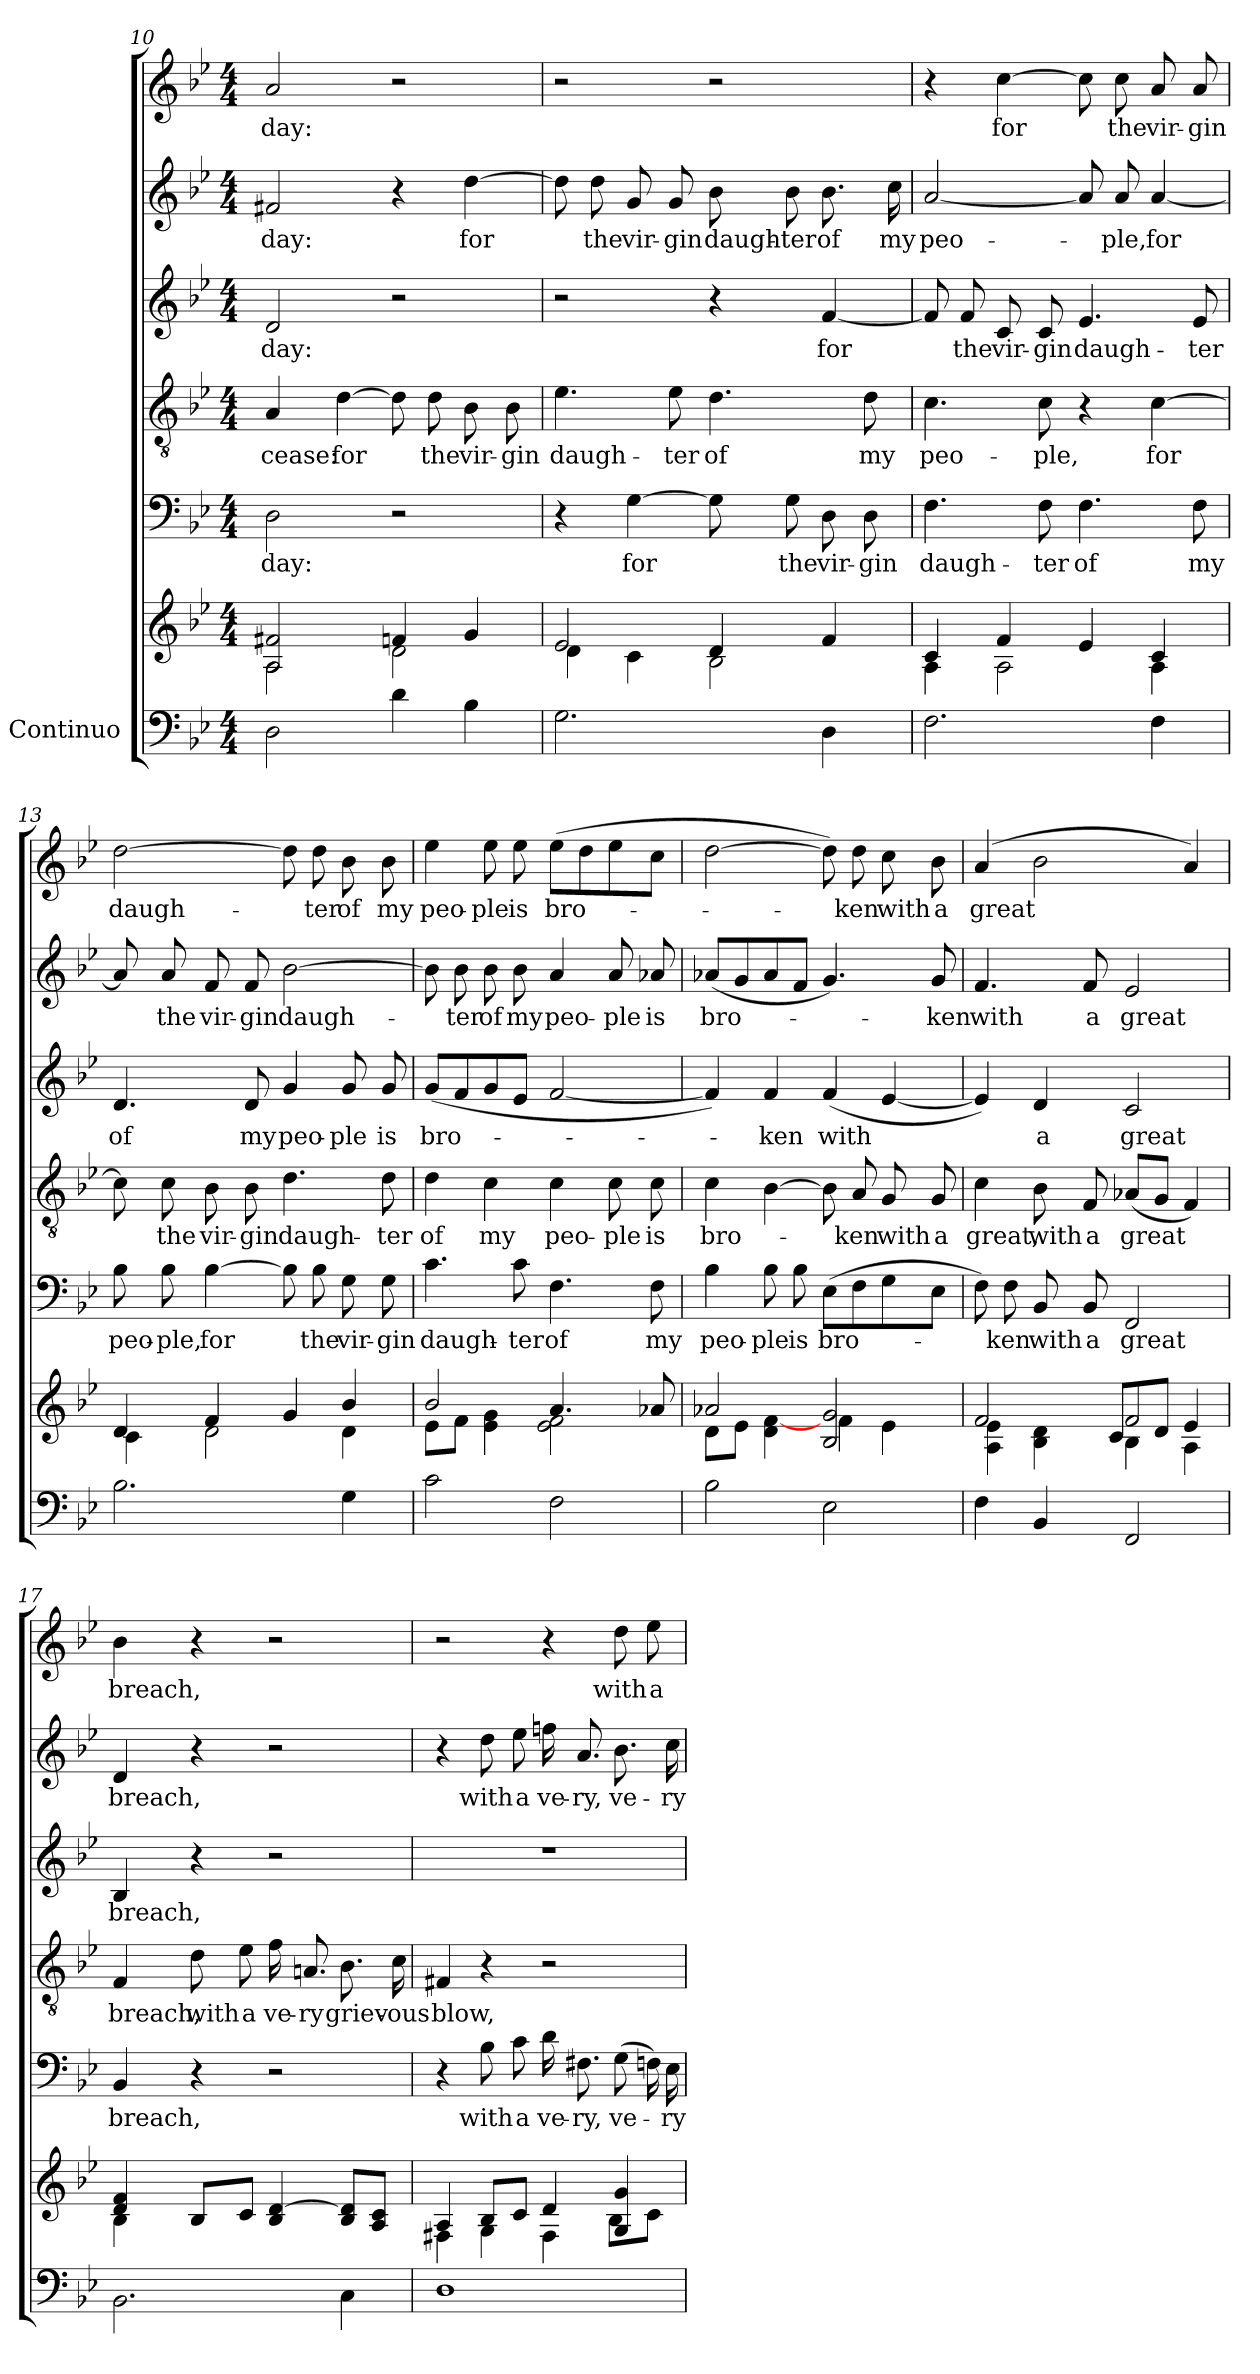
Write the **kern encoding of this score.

**kern	**kern	**kern	**text	**kern	**text	**kern	**text	**kern	**text	**kern	**text
*part6	*part6	*part5	*part5	*part4	*part4	*part3	*part3	*part2	*part2	*part1	*part1
*staff7	*staff6	*staff5	*staff5	*staff4	*staff4	*staff3	*staff3	*staff2	*staff2	*staff1	*staff1
*I"Continuo	*	*	*	*	*	*	*	*	*	*	*
*clefF4	*clefG2	*clefF4	*	*clefGv2	*	*clefG2	*	*clefG2	*	*clefG2	*
*k[b-e-]	*k[b-e-]	*k[b-e-]	*	*k[b-e-]	*	*k[b-e-]	*	*k[b-e-]	*	*k[b-e-]	*
*g:	*g:	*g:	*	*g:	*	*g:	*	*g:	*	*g:	*
*M4/4	*M4/4	*M4/4	*	*M4/4	*	*M4/4	*	*M4/4	*	*M4/4	*
=10	=10	=10	=10	=10	=10	=10	=10	=10	=10	=10	=10
*	*^	*	*	*	*	*	*	*	*	*	*
!	!	!	!	!LO:LY:b	!	!LO:LY:b	!	!LO:LY:b	!	!LO:LY:b	!	!LO:LY:b
2D\	2A/ 2f#X/	2A\	2D\	day:	4A/	cease:	2d/	day:	2f#X/	day:	2a/	day:
!	!	!	!	!	!	!LO:LY:b	!	!	!	!	!	!
.	.	.	.	.	[>4d\	for	.	.	.	.	.	.
4d\	4fn/	2d\	2r	.	8d\]	.	2r	.	4r	.	2r	.
!	!	!	!	!	!	!LO:LY:b	!	!	!	!	!	!
.	.	.	.	.	8d\	the	.	.	.	.	.	.
!	!	!	!	!	!	!LO:LY:b	!	!	!	!LO:LY:b	!	!
4B-\	4g/	.	.	.	8B-\	vir-	.	.	[>4dd\	for	.	.
!	!	!	!	!	!	!LO:LY:b	!	!	!	!	!	!
.	.	.	.	.	8B-\	-gin	.	.	.	.	.	.
=11	=11	=11	=11	=11	=11	=11	=11	=11	=11	=11	=11	=11
!	!	!	!	!	!	!LO:LY:b	!	!	!	!	!	!
2.G\	2e-/	4d\	4r	.	4.e-\	daugh-	2r	.	8dd\]	.	2r	.
!	!	!	!	!	!	!	!	!	!	!LO:LY:b	!	!
.	.	.	.	.	.	.	.	.	8dd\	the	.	.
!	!	!	!	!LO:LY:b	!	!	!	!	!	!LO:LY:b	!	!
.	.	4c\	[>4G\	for	.	.	.	.	8g/	vir-	.	.
!	!	!	!	!	!	!LO:LY:b	!	!	!	!LO:LY:b	!	!
.	.	.	.	.	8e-\	-ter	.	.	8g/	-gin	.	.
!	!	!	!	!	!	!LO:LY:b	!	!	!	!LO:LY:b	!	!
.	4d/	2B-\	8G\]	.	4.d\	of	4r	.	8b-\	daugh-	2r	.
!	!	!	!	!LO:LY:b	!	!	!	!	!	!LO:LY:b	!	!
.	.	.	8G\	the	.	.	.	.	8b-\	-ter	.	.
!	!	!	!	!LO:LY:b	!	!	!	!LO:LY:b	!	!LO:LY:b	!	!
4D\	4f/	.	8D\	vir-	.	.	[<4f/	for	8.b-\	of	.	.
!	!	!	!	!LO:LY:b	!	!LO:LY:b	!	!	!	!	!	!
.	.	.	8D\	-gin	8d\	my	.	.	.	.	.	.
!	!	!	!	!	!	!	!	!	!	!LO:LY:b	!	!
.	.	.	.	.	.	.	.	.	16cc\	my	.	.
!!LO:PB:g=z
=12	=12	=12	=12	=12	=12	=12	=12	=12	=12	=12	=12	=12
!	!	!	!	!LO:LY:b	!	!LO:LY:b	!	!	!	!LO:LY:b	!	!
2.F\	4c/	4A\	4.F\	daugh-	4.c\	peo-	8f/]	.	[<2a/	peo-	4r	.
!	!	!	!	!	!	!	!	!LO:LY:b	!	!	!	!
.	.	.	.	.	.	.	8f/	the	.	.	.	.
!	!	!	!	!	!	!	!	!LO:LY:b	!	!	!	!LO:LY:b
.	4f/	2A\	.	.	.	.	8c/	vir-	.	.	[>4cc\	for
!	!	!	!	!LO:LY:b	!	!LO:LY:b	!	!LO:LY:b	!	!	!	!
.	.	.	8F\	-ter	8c\	-ple,	8c/	-gin	.	.	.	.
!	!	!	!	!LO:LY:b	!	!	!	!LO:LY:b	!	!	!	!
.	4e-/	.	4.F\	of	4r	.	4.e-/	daugh-	8a/]	.	8cc\]	.
!	!	!	!	!	!	!	!	!	!	!LO:LY:b	!	!LO:LY:b
.	.	.	.	.	.	.	.	.	8a/	-ple,	8cc\	the
!	!	!	!	!	!	!LO:LY:b	!	!	!	!LO:LY:b	!	!LO:LY:b
4F\	4c/	4A\	.	.	[>4c\	for	.	.	[<4a/	for	8a/	vir-
!	!	!	!	!LO:LY:b	!	!	!	!LO:LY:b	!	!	!	!LO:LY:b
.	.	.	8F\	my	.	.	8e-/	-ter	.	.	8a/	-gin
=13	=13	=13	=13	=13	=13	=13	=13	=13	=13	=13	=13	=13
!	!	!	!	!LO:LY:b	!	!	!	!LO:LY:b	!	!	!	!LO:LY:b
2.B-\	4d/	4c\	8B-\	peo-	8c\]	.	4.d/	of	8a/]	.	[>2dd\	daugh-
!	!	!	!	!LO:LY:b	!	!LO:LY:b	!	!	!	!LO:LY:b	!	!
.	.	.	8B-\	-ple,	8c\	the	.	.	8a/	the	.	.
!	!	!	!	!LO:LY:b	!	!LO:LY:b	!	!	!	!LO:LY:b	!	!
.	4f/	2d\	[>4B-\	for	8B-\	vir-	.	.	8f/	vir-	.	.
!	!	!	!	!	!	!LO:LY:b	!	!LO:LY:b	!	!LO:LY:b	!	!
.	.	.	.	.	8B-\	-gin	8d/	my	8f/	-gin	.	.
!	!	!	!	!	!	!LO:LY:b	!	!LO:LY:b	!	!LO:LY:b	!	!
.	4g/	.	8B-\]	.	4.d\	daugh-	4g/	peo-	[>2b-\	daugh-	8dd\]	.
!	!	!	!	!LO:LY:b	!	!	!	!	!	!	!	!LO:LY:b
.	.	.	8B-\	the	.	.	.	.	.	.	8dd\	-ter
!	!	!	!	!LO:LY:b	!	!	!	!LO:LY:b	!	!	!	!LO:LY:b
4G\	4b-/	4d\	8G\	vir-	.	.	8g/	-ple	.	.	8b-\	of
!	!	!	!	!LO:LY:b	!	!LO:LY:b	!	!LO:LY:b	!	!	!	!LO:LY:b
.	.	.	8G\	-gin	8d\	-ter	8g/	is	.	.	8b-\	my
=14	=14	=14	=14	=14	=14	=14	=14	=14	=14	=14	=14	=14
!	!	!	!	!LO:LY:b	!	!LO:LY:b	!	!LO:LY:b	!	!	!	!LO:LY:b
2c\	2b-/	8e-\L	4.c\	daugh-	4d\	of	(<8g/L	bro-	8b-\]	.	4ee-\	peo-
!	!	!	!	!	!	!	!	!	!	!LO:LY:b	!	!
.	.	8f\J	.	.	.	.	8f/	.	8b-\	-ter	.	.
!	!	!	!	!	!	!LO:LY:b	!	!	!	!LO:LY:b	!	!LO:LY:b
.	.	4e-\ 4g\	.	.	4c\	my	8g/	.	8b-\	of	8ee-\	-ple
!	!	!	!	!LO:LY:b	!	!	!	!	!	!LO:LY:b	!	!LO:LY:b
.	.	.	8c\	-ter	.	.	8e-/J	.	8b-\	my	8ee-\	is
!	!	!	!	!LO:LY:b	!	!LO:LY:b	!	!	!	!LO:LY:b	!	!LO:LY:b
2F\	4.a/	2e-\ 2f\	4.F\	of	4c\	peo-	[<2f/	.	4a/	peo-	(>8ee-\L	bro-
.	.	.	.	.	.	.	.	.	.	.	8dd\	.
!	!	!	!	!	!	!LO:LY:b	!	!	!	!LO:LY:b	!	!
.	.	.	.	.	8c\	-ple	.	.	8a/	-ple	8ee-\	.
!	!	!	!	!LO:LY:b	!	!LO:LY:b	!	!	!	!LO:LY:b	!	!
.	8a-X/	.	8F\	my	8c\	is	.	.	8a-X/	is	8cc\J	.
!!LO:LB:g=z
=15	=15	=15	=15	=15	=15	=15	=15	=15	=15	=15	=15	=15
!	!	!	!	!LO:LY:b	!	!LO:LY:b	!	!	!	!LO:LY:b	!	!
2B-\	2a-X/	8d\L	4B-\	peo-	4c\	bro-	4f/])	.	(<8a-X/L	bro-	[>2dd\	.
.	.	8e-\J	.	.	.	.	.	.	8g/	.	.	.
!	!	!	!	!LO:LY:b	!	!	!	!LO:LY:b	!	!	!	!
.	.	4d\ [<4f\	8B-\	-ple	[>4B-\	.	4f/	-ken	8a-/	.	.	.
!	!	!	!	!LO:LY:b	!	!	!	!	!	!	!	!
.	.	.	8B-\	is	.	.	.	.	8f/J	.	.	.
!	!	!	!	!LO:LY:b	!	!	!	!LO:LY:b	!	!	!	!
2E-\	2B-/ 2g/	4f\	(>8E-\L	bro-	8B-\]	.	(<4f/	with	4.g/)	.	8dd\])	.
!	!	!	!	!	!	!LO:LY:b	!	!	!	!	!	!LO:LY:b
.	.	.	8F\	.	8A/	-ken	.	.	.	.	8dd\	-ken
!	!	!	!	!	!	!LO:LY:b	!	!	!	!	!	!LO:LY:b
.	.	4e-\	8G\	.	8G/	with	[<4e-/	.	.	.	8cc\	with
!	!	!	!	!	!	!LO:LY:b	!	!	!	!LO:LY:b	!	!LO:LY:b
.	.	.	8E-\J	.	8G/	a	.	.	8g/	-ken	8b-\	a
=16	=16	=16	=16	=16	=16	=16	=16	=16	=16	=16	=16	=16
*	*	*^	*	*	*	*	*	*	*	*	*	*
!	!	!	!	!	!	!	!LO:LY:b	!	!	!	!LO:LY:b	!	!LO:LY:b
4F\	2f/	4A\ 4e-\	2ryy	8F\)	.	4c\	great,	4e-/])	.	4.f/	with	(4a/	great
!	!	!	!	!	!LO:LY:b	!	!	!	!	!	!	!	!
.	.	.	.	8F\	-ken	.	.	.	.	.	.	.	.
!	!	!	!	!	!LO:LY:b	!	!LO:LY:b	!	!LO:LY:b	!	!	!	!
4BB-/	.	4B-\ 4d\	.	8BB-/	with	8B-\	with	4d/	a	.	.	2b-\	.
!	!	!	!	!	!LO:LY:b	!	!LO:LY:b	!	!	!	!LO:LY:b	!	!
.	.	.	.	8BB-/	a	8F/	a	.	.	8f/	a	.	.
!	!	!	!	!	!LO:LY:b	!	!LO:LY:b	!	!LO:LY:b	!	!LO:LY:b	!	!
2FF/	2f/	4B-\	8c/L	2FF/	great	(<8A-X/L	great	2c/	great	2e-/	great	.	.
.	.	.	8d/J	.	.	8G/J	.	.	.	.	.	.	.
.	.	4A\	4e-/	.	.	4F/)	.	.	.	.	.	4a/)	.
=17	=17	=17	=17	=17	=17	=17	=17	=17	=17	=17	=17	=17	=17
!	!	!	!	!	!LO:LY:b	!	!LO:LY:b	!	!LO:LY:b	!	!LO:LY:b	!	!LO:LY:b
*	*	*v	*v	*	*	*	*	*	*	*	*	*	*
2.BB-\	4d/ 4f/	4B-\	4BB-/	breach,	4F/	breach,	4B-/	breach,	4d/	breach,	4b-\	breach,
!	!	!	!	!	!	!LO:LY:b	!	!	!	!	!	!
.	8B-/L	4ryy	4r	.	8d\	with	4r	.	4r	.	4r	.
!	!	!	!	!	!	!LO:LY:b	!	!	!	!	!	!
.	8c/J	.	.	.	8e-\	a	.	.	.	.	.	.
!	!	!	!	!	!	!LO:LY:b	!	!	!	!	!	!
.	4B-/ [>4d/	2ryy	2r	.	16f\	ve-	2r	.	2r	.	2r	.
!	!	!	!	!	!	!LO:LY:b	!	!	!	!	!	!
.	.	.	.	.	8.An/	-ry	.	.	.	.	.	.
!	!	!	!	!	!	!LO:LY:b	!	!	!	!	!	!
4C\	8B-/ 8d/]L	.	.	.	8.B-\	griev-	.	.	.	.	.	.
.	8A/ 8c/J	.	.	.	.	.	.	.	.	.	.	.
!	!	!	!	!	!	!LO:LY:b	!	!	!	!	!	!
.	.	.	.	.	16c\	-ous	.	.	.	.	.	.
!!LO:PB:g=z
=18	=18	=18	=18	=18	=18	=18	=18	=18	=18	=18	=18	=18
!	!	!	!	!	!	!LO:LY:b	!	!	!	!	!	!
1D	4A/	4F#X\	4r	.	4F#X/	blow,	1r	.	4r	.	2r	.
!	!	!	!	!LO:LY:b	!	!	!	!	!	!LO:LY:b	!	!
.	8B-/L	4G\	8B-\	with	4r	.	.	.	8dd\	with	.	.
!	!	!	!	!LO:LY:b	!	!	!	!	!	!LO:LY:b	!	!
.	8c/J	.	8c\	a	.	.	.	.	8ee-\	a	.	.
!	!	!	!	!LO:LY:b	!	!	!	!	!	!LO:LY:b	!	!
.	4d/	4F#\	16d\	ve-	2r	.	.	.	16ffn\	ve-	4r	.
!	!	!	!	!LO:LY:b	!	!	!	!	!	!LO:LY:b	!	!
.	.	.	8.F#X\	-ry,	.	.	.	.	8.a/	-ry,	.	.
!	!	!	!	!LO:LY:b	!	!	!	!	!	!LO:LY:b	!	!LO:LY:b
.	4G/ 4g/	8B-\L	(>8G\	ve-	.	.	.	.	8.b-\	ve-	8dd\	with
!	!	!	!	!	!	!	!	!	!	!	!	!LO:LY:b
.	.	8c\J	16Fn\)	.	.	.	.	.	.	.	8ee-\	a
!	!	!	!	!LO:LY:b	!	!	!	!	!	!LO:LY:b	!	!
.	.	.	16E-\	-ry	.	.	.	.	16cc\	-ry	.	.
*	*v	*v	*	*	*	*	*	*	*	*	*	*
=	=	=	=	=	=	=	=	=	=	=	=
*-	*-	*-	*-	*-	*-	*-	*-	*-	*-	*-	*-
